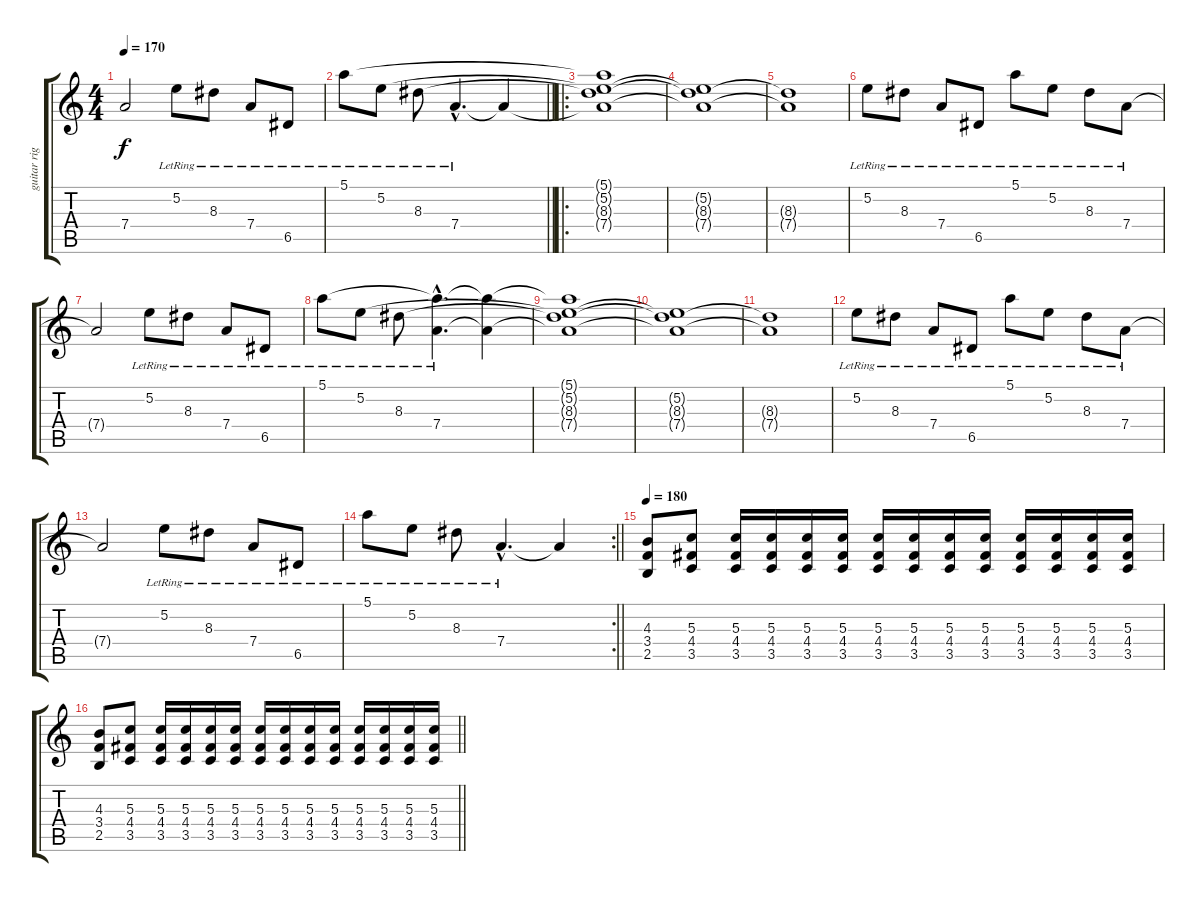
\track ("guitar right" "guitar rig") {instrument distortionguitar}
\staff {score tabs}
\tuning (E4 B3 G3 D3 A2 E2) {hide}
\ts (4 4)
\tempo 170
\clef g2
\ks c
7.4{t}.2{dy f} 5.2{lr}.8 8.3{lr}.8 7.4{lr}.8 6.5{lr}.8 |
\barLineRight lightlight
5.1{lr}.8 5.2{lr}.8 8.3{lr}.8 7.4{hac lr}.4{d} 7.4{t}.4 |
\ro
\section ("" "")
(5.1{t} 5.2{t} 8.3{t} 7.4{t}).1 |
(5.2{t} 8.3{t} 7.4{t}).1 |
(8.3{t} 7.4{t}).1 |
5.2{lr}.8 8.3{lr}.8 7.4{lr}.8 6.5{lr}.8 5.1{lr}.8 5.2{lr}.8 8.3{lr}.8 7.4{lr}.8 |
7.4{t}.2 5.2{lr}.8 8.3{lr}.8 7.4{lr}.8 6.5{lr}.8 |
5.1{lr}.8 5.2{lr}.8 8.3{lr}.8 (5.1{hac t} 7.4{hac lr}).4{d} (5.1{t} 7.4{t}).4 |
(5.1{t} 5.2{t} 8.3{t} 7.4{t}).1 |
(5.2{t} 8.3{t} 7.4{t}).1 |
(8.3{t} 7.4{t}).1 |
5.2{lr}.8 8.3{lr}.8 7.4{lr}.8 6.5{lr}.8 5.1{lr}.8 5.2{lr}.8 8.3{lr}.8 7.4{lr}.8 |
7.4{t}.2 5.2{lr}.8 8.3{lr}.8 7.4{lr}.8 6.5{lr}.8 |
\rc 2
\barLineRight lightlight
5.1{lr}.8 5.2{lr}.8 8.3{lr}.8 7.4{hac lr}.4{d} 7.4{t}.4 |
\section ("" "")
\tempo 180
(4.3 3.4 2.5).8 (5.3 4.4 3.5).8 (5.3 4.4 3.5).16 (5.3 4.4 3.5).16 (5.3 4.4 3.5).16 (5.3 4.4 3.5).16 (5.3 4.4 3.5).16 (5.3 4.4 3.5).16 (5.3 4.4 3.5).16 (5.3 4.4 3.5).16 (5.3 4.4 3.5).16 (5.3 4.4 3.5).16 (5.3 4.4 3.5).16 (5.3 4.4 3.5).16 |
\barLineRight lightlight
(4.3 3.4 2.5).8 (5.3 4.4 3.5).8 (5.3 4.4 3.5).16 (5.3 4.4 3.5).16 (5.3 4.4 3.5).16 (5.3 4.4 3.5).16 (5.3 4.4 3.5).16 (5.3 4.4 3.5).16 (5.3 4.4 3.5).16 (5.3 4.4 3.5).16 (5.3 4.4 3.5).16 (5.3 4.4 3.5).16 (5.3 4.4 3.5).16 (5.3 4.4 3.5).16
